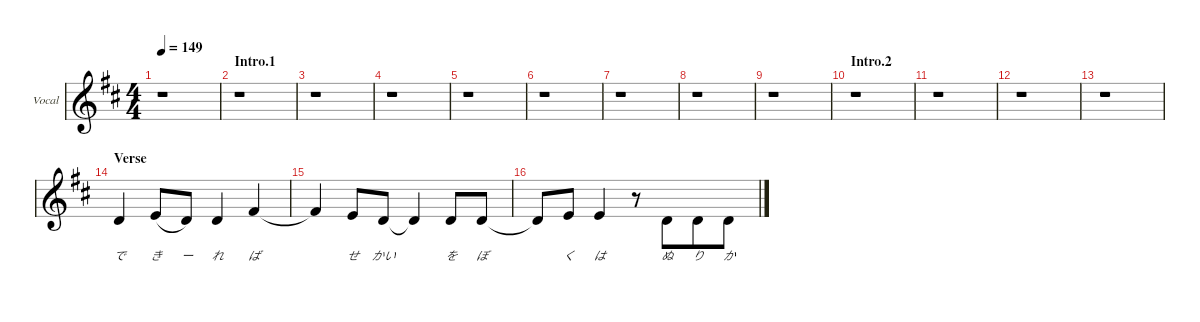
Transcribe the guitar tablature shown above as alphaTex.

\defaultSystemsLayout 4
\hideDynamics
\bracketExtendMode nobrackets
\firstSystemTrackNameOrientation horizontal
\track ("Vocal" "Vocal") {defaultSystemsLayout 4 mute instrument lead7fifths}
\staff {score}
\tuning (E4 B3 G3 D3 A2 E2)
\ts (4 4)
\tempo 149
\clef g2
\ks d
r.1{dy f instrument lead7fifths beam Down} |
\beaming (8 4 4)
\section ("" "Intro.1")
\scale
0.290539 r.1{beam Down} |
\scale
0.236487 r.1{beam Down} |
\scale
0.236487 r.1{beam Down} |
\scale
0.236487 r.1{beam Down} |
\scale
0.290539 r.1{beam Down} |
\scale
0.236487 r.1{beam Down} |
\scale
0.236486 r.1{beam Down} |
\scale
0.236487 r.1{beam Down} |
\section ("" "Intro.2")
\scale
0.290539 r.1{beam Down} |
\scale
0.236487 r.1{beam Down} |
\scale
0.236487 r.1{beam Down} |
\scale
0.236487 r.1{beam Down} |
\section ("" "Verse")
\scale
0.290539 3.2{acc forcenatural}.4{lyrics (0 "で") lyrics (1 "") lyrics (2 "") lyrics (3 "") lyrics (4 "") beam Up} 0.1{acc forcenatural}.8{lyrics (0 "き") lyrics (1 "") lyrics (2 "") lyrics (3 "") lyrics (4 "") legatoorigin beam Up} 3.2{acc forcenatural}.8{lyrics (0 "ー") lyrics (1 "") lyrics (2 "") lyrics (3 "") lyrics (4 "") beam Up} 3.2{acc forcenatural}.4{lyrics (0 "れ") lyrics (1 "") lyrics (2 "") lyrics (3 "") lyrics (4 "") beam Up} 2.1{acc #}.4{lyrics (0 "ば") lyrics (1 "") lyrics (2 "") lyrics (3 "") lyrics (4 "") beam Up} |
\scale
0.236487 2.1{t acc #}.4{beam Up} 0.1{acc forcenatural}.8{lyrics (0 "せ") lyrics (1 "") lyrics (2 "") lyrics (3 "") lyrics (4 "") beam Up} 3.2{acc forcenatural}.8{lyrics (0 "かい") lyrics (1 "") lyrics (2 "") lyrics (3 "") lyrics (4 "") beam Up} 3.2{t acc forcenatural}.4{beam Up} 3.2{acc forcenatural}.8{lyrics (0 "を") lyrics (1 "") lyrics (2 "") lyrics (3 "") lyrics (4 "") beam Up} 3.2{acc forcenatural}.8{lyrics (0 "ぼ") lyrics (1 "") lyrics (2 "") lyrics (3 "") lyrics (4 "") beam Up} |
\scale
0.236487 3.2{t acc forcenatural}.8{beam Up} 0.1{acc forcenatural}.8{lyrics (0 "く") lyrics (1 "") lyrics (2 "") lyrics (3 "") lyrics (4 "") beam Up} 0.1{acc forcenatural}.4{lyrics (0 "は") lyrics (1 "") lyrics (2 "") lyrics (3 "") lyrics (4 "") beam Up} r.8{beam Down} 3.2{acc forcenatural}.8{lyrics (0 "ぬ") lyrics (1 "") lyrics (2 "") lyrics (3 "") lyrics (4 "") beam Up} 3.2{acc forcenatural}.8{lyrics (0 "り") lyrics (1 "") lyrics (2 "") lyrics (3 "") lyrics (4 "") beam Up} 3.2{acc forcenatural}.8{lyrics (0 "か") lyrics (1 "") lyrics (2 "") lyrics (3 "") lyrics (4 "") beam Up}
